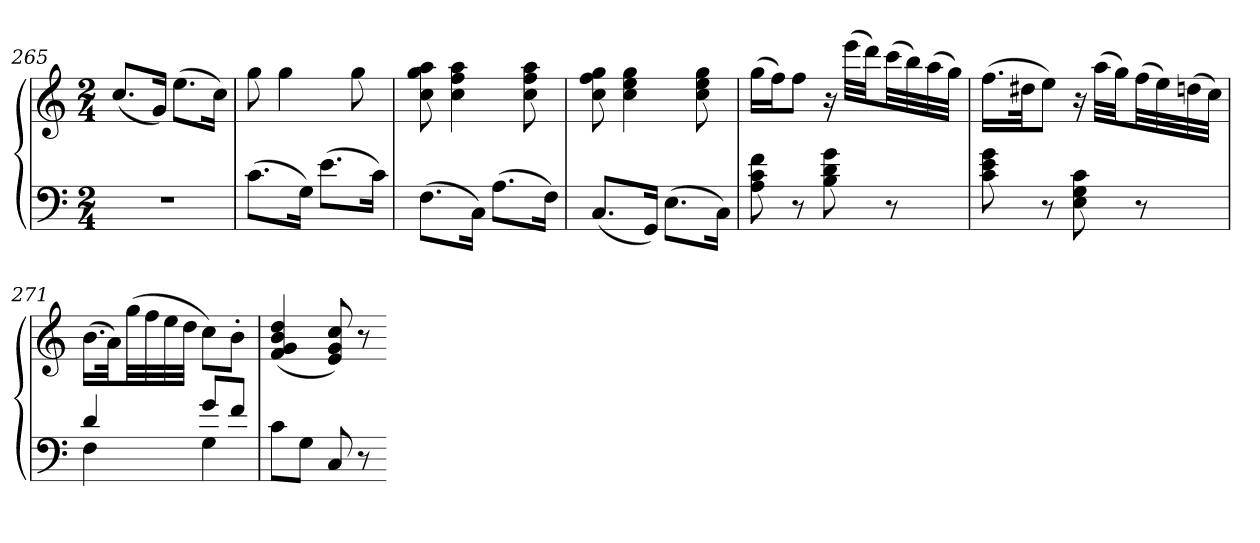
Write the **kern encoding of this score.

**kern	**kern
*part1	*part1
*staff2	*staff1
*clefF4	*clefG2
*k[]	*k[]
*C:	*C:
*M2/4	*M2/4
=265	=265
2r	(8.ccL
.	16gJk)
.	(8.eeL
.	16ccJk)
=266	=266
(8.cL	8gg
.	4gg
16GJk)	.
(8.eL	.
.	8gg
16cJk)	.
=267	=267
(8.FL	8cc 8gg 8aa
.	4cc 4ff 4aa
16CJk)	.
(8.AL	.
.	8cc 8ff 8aa
16FJk)	.
=268	=268
(8.CL	8cc 8ff 8gg
.	4cc 4ee 4gg
16GGJk)	.
(8.EL	.
.	8cc 8ee 8gg
16CJk)	.
=269	=269
8A 8c 8f	(16ggLL
.	16ffJ)
8r	8ffJ
8B 8d 8g	16r
.	(32eeeLLL
.	32dddJJ)
8r	(32cccLL
.	32bb)
.	(32aa
.	32ggJJJ)
=270	=270
8c 8e 8g	(16.ffLL
.	32dd#XJK
8r	8eeJ)
8E 8G 8c	16r
.	(32aaLLL
.	32ggJJ)
8r	(32ffLL
.	32ee)
.	(32ddn
.	32ccJJJ)
=271	=271
*^	*
4d	4F	(16.bLL
.	.	32aJJ)
.	.	(32ggLL
.	.	32ff
.	.	32ee
.	.	32ddJJJ
8gL	4G	8ccL)
8fJ	.	8b'J
*v	*v	*
=272	=272
8cL	(4f 4g 4b 4dd
8GJ	.
8C	8e 8g 8cc)
8r	8r
=-	=-
*-	*-
